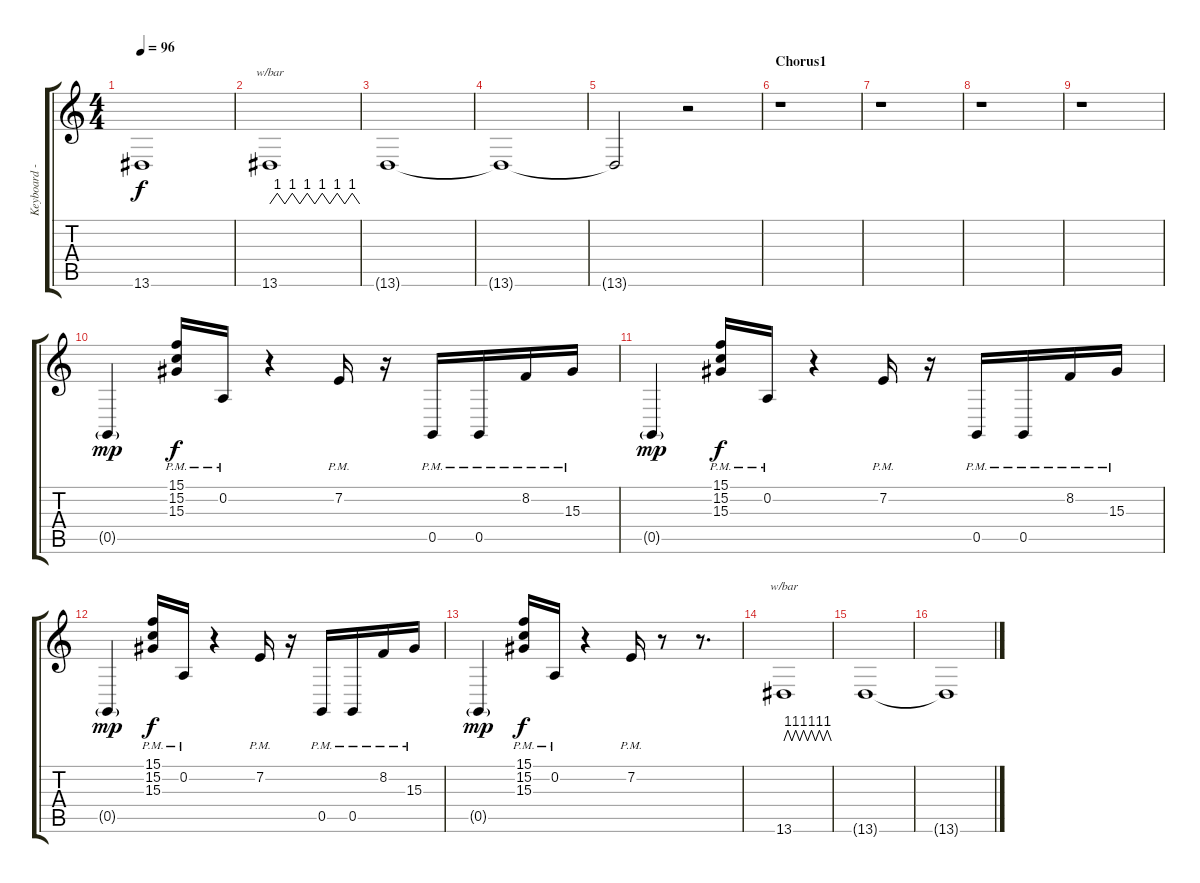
\track ("Keyboard - Jocke Skog" "Keyboard -") {instrument pad2warm}
\staff {score tabs}
\tuning (D4 A3 F3 C3 G2 D2) {hide}
\ts (4 4)
\tempo 96
\clef g2
\ks c
13.6{t}.1{dy f} |
13.6.1{tbe (custom default 0 0 5 4 10 0 15 4 20 0 25 4 30 0 35 4 40 0 45 4 50 0 55 4 60 0)} |
13.6{t}.1 |
13.6{t}.1 |
13.6{t}.2 r.2 |
\section ("" "Chorus1")
r.1 |
r.1 |
r.1 |
r.1 |
0.5{g}.4{dy mp volume 13 instrument guitarharmonics} (15.1{pm} 15.2{pm} 15.3{pm}).16{dy f} 0.2{pm}.16 r.4 7.2{pm}.16 r.16 0.5{pm}.16 0.5{pm}.16 8.2{pm}.16 15.3{pm}.16 |
0.5{g}.4{dy mp} (15.1{pm} 15.2{pm} 15.3{pm}).16{dy f} 0.2{pm}.16 r.4 7.2{pm}.16 r.16 0.5{pm}.16 0.5{pm}.16 8.2{pm}.16 15.3{pm}.16 |
0.5{g}.4{dy mp} (15.1{pm} 15.2{pm} 15.3{pm}).16{dy f} 0.2{pm}.16 r.4 7.2{pm}.16 r.16 0.5{pm}.16 0.5{pm}.16 8.2{pm}.16 15.3{pm}.16 |
0.5{g}.4{dy mp} (15.1{pm} 15.2{pm} 15.3{pm}).16{dy f} 0.2{pm}.16 r.4 7.2{pm}.16 r.8 r.8{d} |
13.6.1{tbe (custom default 0 0 5 4 10 0 15 4 20 0 25 4 30 0 35 4 40 0 45 4 50 0 55 4 60 0) volume 11 instrument pad2warm} |
13.6{t}.1 |
13.6{t}.1
